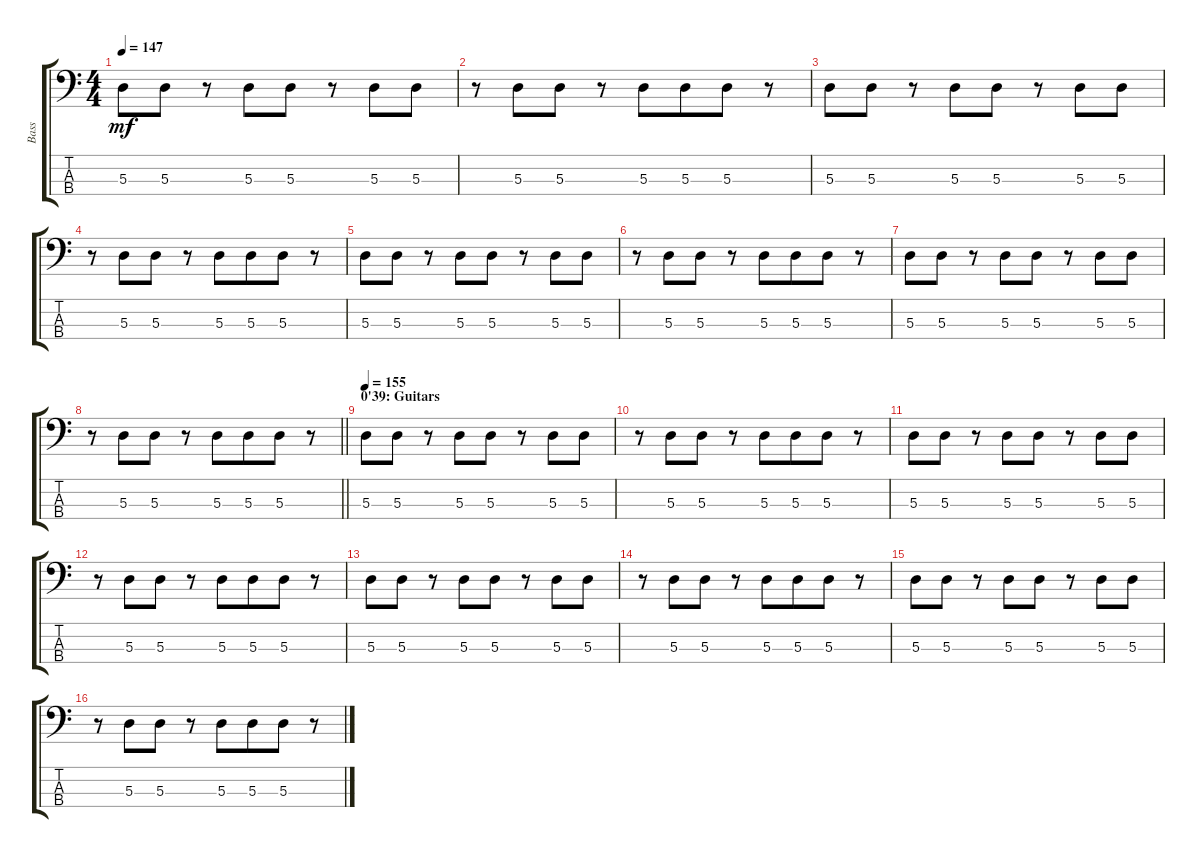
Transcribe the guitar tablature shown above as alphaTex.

\track ("Bass" "Bass") {instrument electricbassfinger}
\staff {score tabs}
\tuning (G2 D2 A1 E1) {hide}
\ts (4 4)
\tempo 147
\clef f4
\ks c
5.3.8{dy mf} 5.3.8 r.8 5.3.8{beam merge} 5.3.8 r.8 5.3.8{beam merge} 5.3.8 |
r.8 5.3.8{beam merge} 5.3.8 r.8 5.3.8{beam merge} 5.3.8{beam merge} 5.3.8 r.8 |
5.3.8 5.3.8 r.8 5.3.8{beam merge} 5.3.8 r.8 5.3.8{beam merge} 5.3.8 |
r.8 5.3.8{beam merge} 5.3.8 r.8 5.3.8{beam merge} 5.3.8{beam merge} 5.3.8 r.8 |
5.3.8 5.3.8 r.8 5.3.8{beam merge} 5.3.8 r.8 5.3.8{beam merge} 5.3.8 |
r.8 5.3.8{beam merge} 5.3.8 r.8 5.3.8{beam merge} 5.3.8{beam merge} 5.3.8 r.8 |
5.3.8 5.3.8 r.8 5.3.8{beam merge} 5.3.8 r.8 5.3.8{beam merge} 5.3.8 |
\barLineRight lightlight
r.8 5.3.8{beam merge} 5.3.8 r.8 5.3.8{beam merge} 5.3.8{beam merge} 5.3.8 r.8 |
\section ("" "0'39: Guitars")
\tempo 155
5.3.8 5.3.8 r.8 5.3.8{beam merge} 5.3.8 r.8 5.3.8{beam merge} 5.3.8 |
r.8 5.3.8{beam merge} 5.3.8 r.8 5.3.8{beam merge} 5.3.8{beam merge} 5.3.8 r.8 |
5.3.8 5.3.8 r.8 5.3.8{beam merge} 5.3.8 r.8 5.3.8{beam merge} 5.3.8 |
r.8 5.3.8{beam merge} 5.3.8 r.8 5.3.8{beam merge} 5.3.8{beam merge} 5.3.8 r.8 |
5.3.8 5.3.8 r.8 5.3.8{beam merge} 5.3.8 r.8 5.3.8{beam merge} 5.3.8 |
r.8 5.3.8{beam merge} 5.3.8 r.8 5.3.8{beam merge} 5.3.8{beam merge} 5.3.8 r.8 |
5.3.8 5.3.8 r.8 5.3.8{beam merge} 5.3.8 r.8 5.3.8{beam merge} 5.3.8 |
r.8 5.3.8{beam merge} 5.3.8 r.8 5.3.8{beam merge} 5.3.8{beam merge} 5.3.8 r.8
